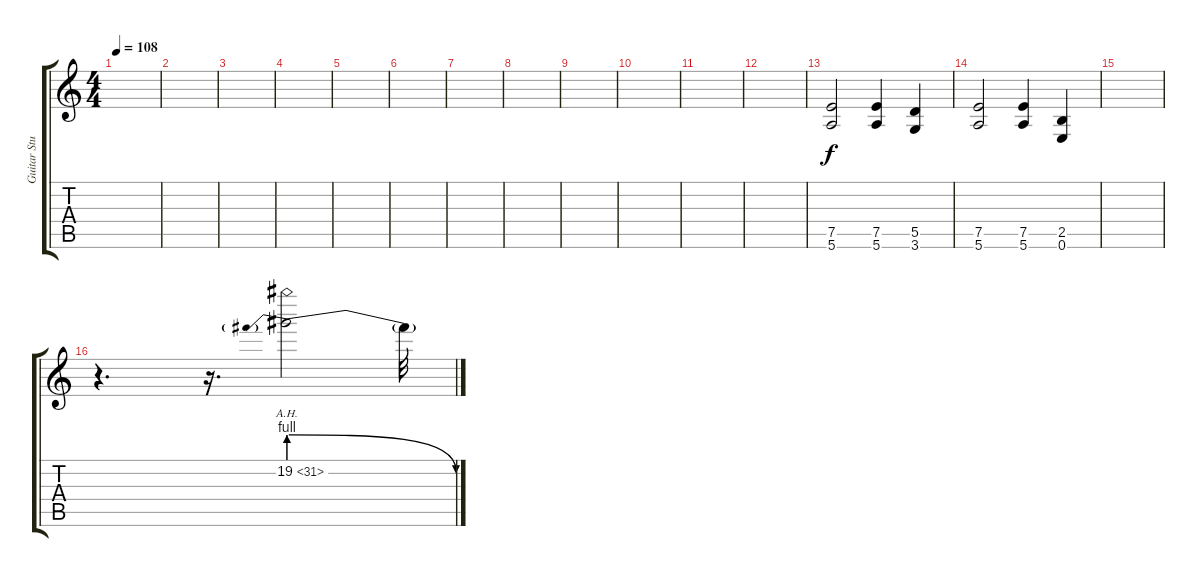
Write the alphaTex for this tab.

\track ("Guitar Studio" "Guitar Stu") {instrument distortionguitar}
\staff {score tabs}
\tuning (E4 B3 G3 D3 A2 E2) {hide}
\ts (4 4)
\tempo 108
\clef g2
\ks c
|
|
|
|
|
|
|
|
|
|
|
|
(7.5 5.6).2 (7.5 5.6).4 (5.5 3.6).4 |
(7.5 5.6).2 (7.5 5.6).4 (2.5 0.6).4 |
|
r.4{d} r.16{d volume 12} 19.2{be (prebendrelease 0 4 60 0) ah 12}.2{volume 4} 19.2{t}.32
